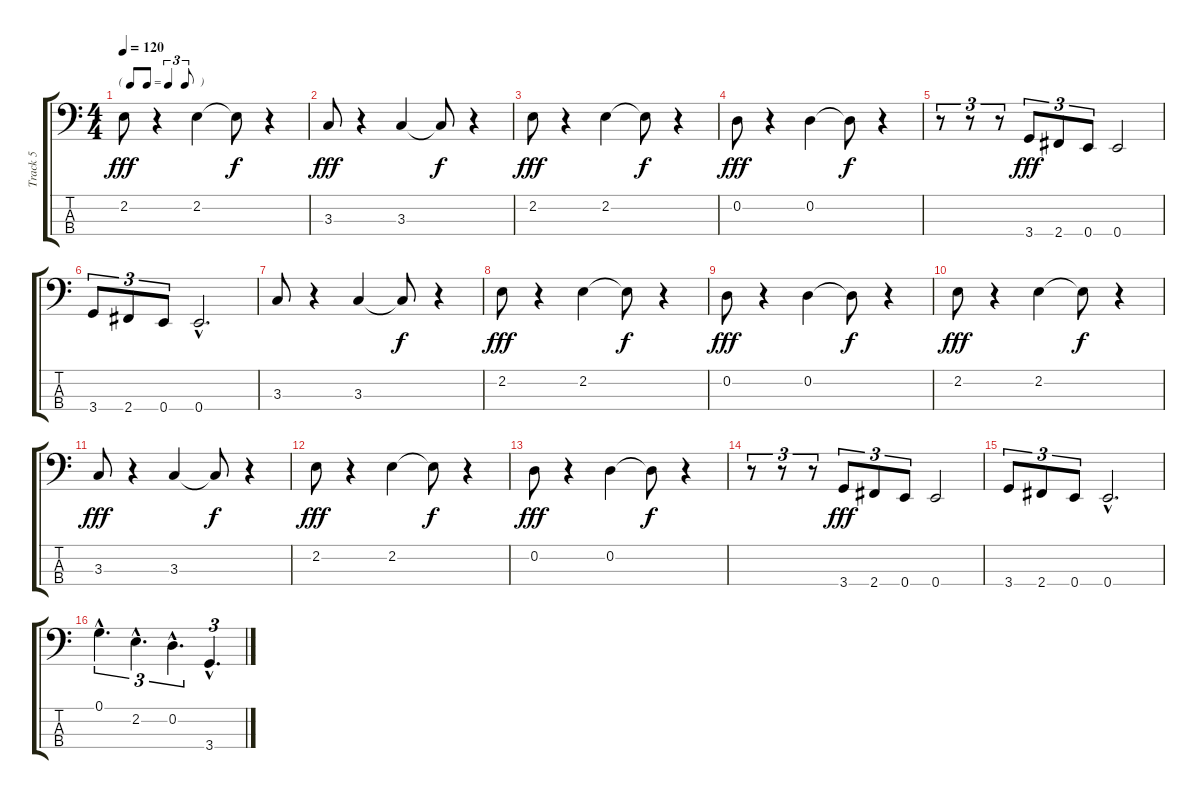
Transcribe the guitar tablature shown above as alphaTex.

\track ("Track 5" "Track 5") {instrument electricbasspick}
\staff {score tabs}
\tuning (G2 D2 A1 E1) {hide}
\ts (4 4)
\tf triplet8th
\tempo 120
\clef f4
\ks c
2.2.8{dy fff} r.4 2.2.4 2.2{t}.8{dy f} r.4 |
3.3.8{dy fff} r.4 3.3.4 3.3{t}.8{dy f} r.4 |
2.2.8{dy fff} r.4 2.2.4 2.2{t}.8{dy f} r.4 |
0.2.8{dy fff} r.4 0.2.4 0.2{t}.8{dy f} r.4 |
r.8{tu (3 2)} r.8{tu (3 2)} r.8{tu (3 2)} 3.4.8{tu (3 2) dy fff} 2.4.8{tu (3 2)} 0.4.8{tu (3 2)} 0.4.2 |
3.4.8{tu (3 2)} 2.4.8{tu (3 2)} 0.4.8{tu (3 2)} 0.4{hac}.2{d} |
3.3.8 r.4 3.3.4 3.3{t}.8{dy f} r.4 |
2.2.8{dy fff} r.4 2.2.4 2.2{t}.8{dy f} r.4 |
0.2.8{dy fff} r.4 0.2.4 0.2{t}.8{dy f} r.4 |
2.2.8{dy fff} r.4 2.2.4 2.2{t}.8{dy f} r.4 |
3.3.8{dy fff} r.4 3.3.4 3.3{t}.8{dy f} r.4 |
2.2.8{dy fff} r.4 2.2.4 2.2{t}.8{dy f} r.4 |
0.2.8{dy fff} r.4 0.2.4 0.2{t}.8{dy f} r.4 |
r.8{tu (3 2)} r.8{tu (3 2)} r.8{tu (3 2)} 3.4.8{tu (3 2) dy fff} 2.4.8{tu (3 2)} 0.4.8{tu (3 2)} 0.4.2 |
3.4.8{tu (3 2)} 2.4.8{tu (3 2)} 0.4.8{tu (3 2)} 0.4{hac}.2{d} |
0.1{hac}.4{d tu (3 2) volume 16} 2.2{hac}.4{d tu (3 2)} 0.2{hac}.4{d tu (3 2)} 3.4{hac}.4{d tu (3 2)}
